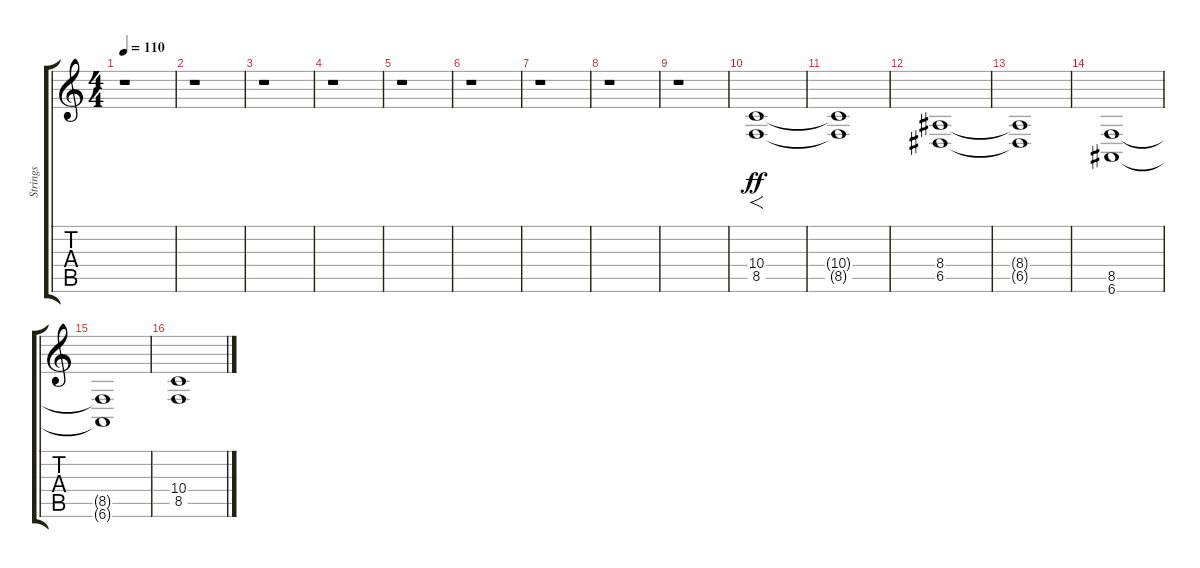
\track ("Strings" "Strings") {instrument stringensemble1}
\staff {score tabs}
\tuning (E4 B3 G3 D3 A2 E2) {hide}
\ts (4 4)
\tempo 110
\clef g2
\ks c
r.1{dy f} |
r.1 |
r.1 |
r.1 |
r.1 |
r.1 |
r.1 |
r.1 |
r.1 |
(10.4 8.5).1{f dy ff} |
(10.4{t} 8.5{t}).1 |
(8.4 6.5).1 |
(8.4{t} 6.5{t}).1 |
(8.5 6.6).1 |
(8.5{t} 6.6{t}).1 |
(10.4 8.5).1
